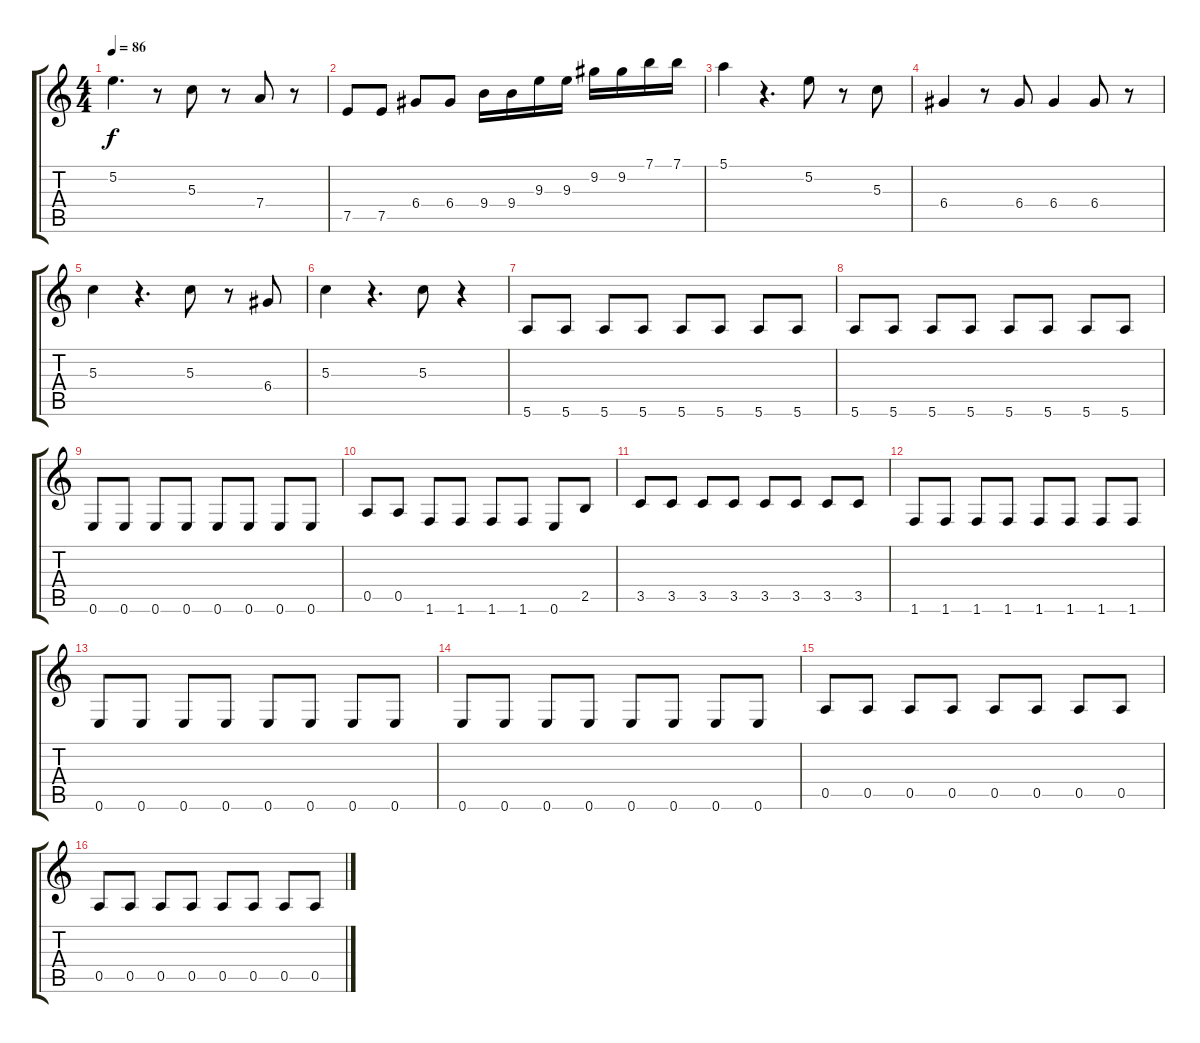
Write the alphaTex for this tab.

\track "" {instrument contrabass}
\staff {score tabs}
\tuning (E4 B3 G3 D3 A2 E2) {hide}
\ts (4 4)
\tempo 86
\clef g2
\ks c
5.2.4{d dy f} r.8 5.3.8 r.8 7.4.8 r.8 |
7.5.8 7.5.8 6.4.8 6.4.8 9.4.16 9.4.16 9.3.16 9.3.16 9.2.16 9.2.16 7.1.16 7.1.16 |
5.1.4 r.4{d} 5.2.8 r.8 5.3.8 |
6.4.4 r.8 6.4.8 6.4.4 6.4.8 r.8 |
5.3.4 r.4{d} 5.3.8 r.8 6.4.8 |
5.3.4 r.4{d} 5.3.8 r.4 |
5.6.8 5.6.8 5.6.8 5.6.8 5.6.8 5.6.8 5.6.8 5.6.8 |
5.6.8 5.6.8 5.6.8 5.6.8 5.6.8 5.6.8 5.6.8 5.6.8 |
0.6.8 0.6.8 0.6.8 0.6.8 0.6.8 0.6.8 0.6.8 0.6.8 |
0.5.8 0.5.8 1.6.8 1.6.8 1.6.8 1.6.8 0.6.8 2.5.8 |
3.5.8 3.5.8 3.5.8 3.5.8 3.5.8 3.5.8 3.5.8 3.5.8 |
1.6.8 1.6.8 1.6.8 1.6.8 1.6.8 1.6.8 1.6.8 1.6.8 |
0.6.8 0.6.8 0.6.8 0.6.8 0.6.8 0.6.8 0.6.8 0.6.8 |
0.6.8 0.6.8 0.6.8 0.6.8 0.6.8 0.6.8 0.6.8 0.6.8 |
0.5.8 0.5.8 0.5.8 0.5.8 0.5.8 0.5.8 0.5.8 0.5.8 |
0.5.8 0.5.8 0.5.8 0.5.8 0.5.8 0.5.8 0.5.8 0.5.8
